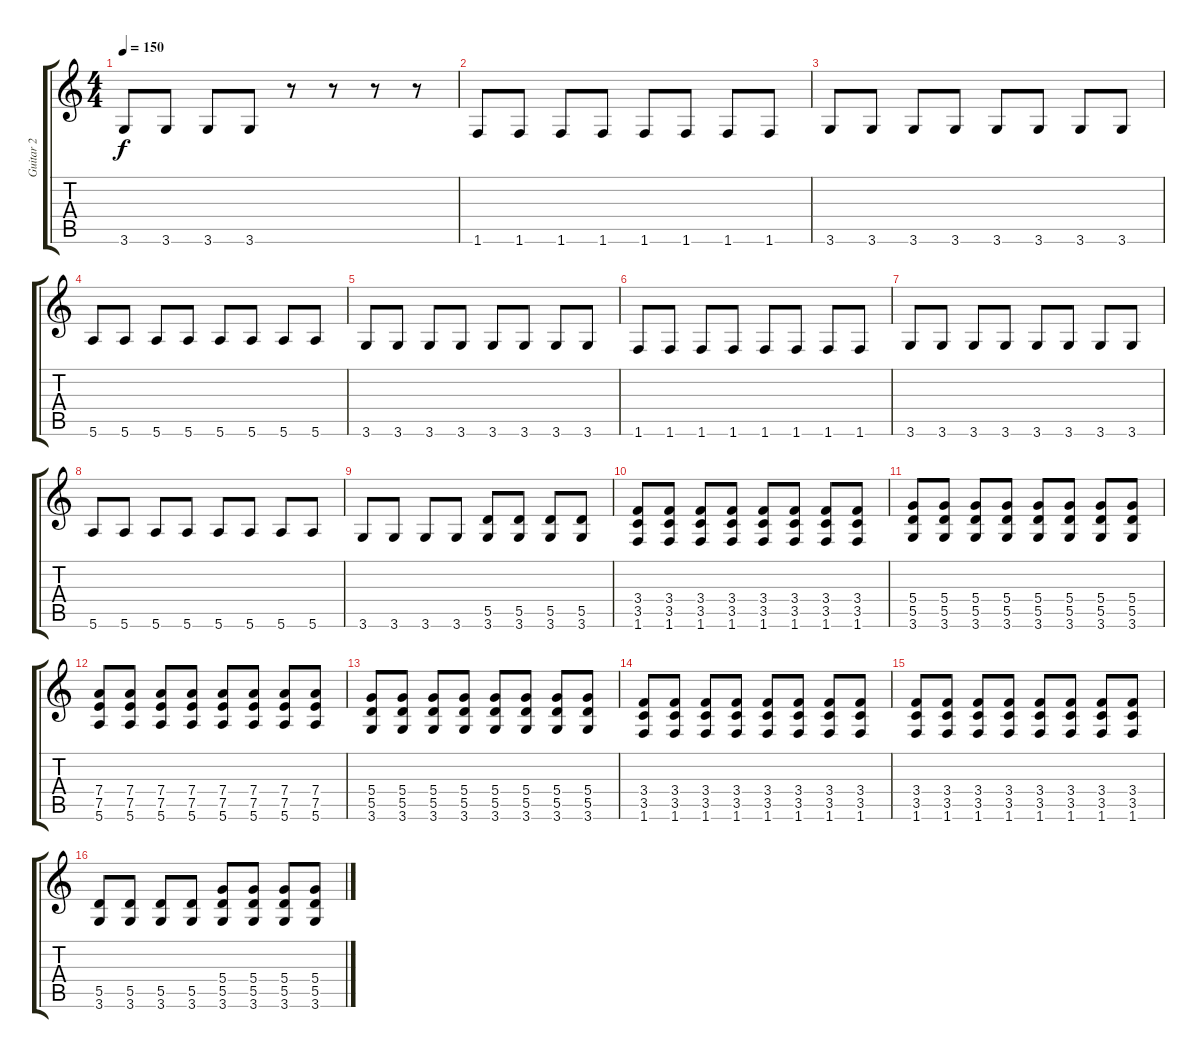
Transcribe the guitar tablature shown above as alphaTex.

\track ("Guitar 2" "Guitar 2") {instrument overdrivenguitar}
\staff {score tabs}
\tuning (E4 B3 G3 D3 A2 E2) {hide}
\ts (4 4)
\tempo 150
\clef g2
\ks c
3.6.8{dy f} 3.6.8 3.6.8 3.6.8 r.8 r.8 r.8 r.8 |
1.6.8 1.6.8 1.6.8 1.6.8 1.6.8 1.6.8 1.6.8 1.6.8 |
3.6.8 3.6.8 3.6.8 3.6.8 3.6.8 3.6.8 3.6.8 3.6.8 |
5.6.8 5.6.8 5.6.8 5.6.8 5.6.8 5.6.8 5.6.8 5.6.8 |
3.6.8 3.6.8 3.6.8 3.6.8 3.6.8 3.6.8 3.6.8 3.6.8 |
1.6.8 1.6.8 1.6.8 1.6.8 1.6.8 1.6.8 1.6.8 1.6.8 |
3.6.8 3.6.8 3.6.8 3.6.8 3.6.8 3.6.8 3.6.8 3.6.8 |
5.6.8 5.6.8 5.6.8 5.6.8 5.6.8 5.6.8 5.6.8 5.6.8 |
3.6.8 3.6.8 3.6.8 3.6.8 (5.5 3.6).8 (5.5 3.6).8 (5.5 3.6).8 (5.5 3.6).8 |
(3.4 3.5 1.6).8 (3.4 3.5 1.6).8 (3.4 3.5 1.6).8 (3.4 3.5 1.6).8 (3.4 3.5 1.6).8 (3.4 3.5 1.6).8 (3.4 3.5 1.6).8 (3.4 3.5 1.6).8 |
(5.4 5.5 3.6).8 (5.4 5.5 3.6).8 (5.4 5.5 3.6).8 (5.4 5.5 3.6).8 (5.4 5.5 3.6).8 (5.4 5.5 3.6).8 (5.4 5.5 3.6).8 (5.4 5.5 3.6).8 |
(7.4 7.5 5.6).8 (7.4 7.5 5.6).8 (7.4 7.5 5.6).8 (7.4 7.5 5.6).8 (7.4 7.5 5.6).8 (7.4 7.5 5.6).8 (7.4 7.5 5.6).8 (7.4 7.5 5.6).8 |
(5.4 5.5 3.6).8 (5.4 5.5 3.6).8 (5.4 5.5 3.6).8 (5.4 5.5 3.6).8 (5.4 5.5 3.6).8 (5.4 5.5 3.6).8 (5.4 5.5 3.6).8 (5.4 5.5 3.6).8 |
(3.4 3.5 1.6).8 (3.4 3.5 1.6).8 (3.4 3.5 1.6).8 (3.4 3.5 1.6).8 (3.4 3.5 1.6).8 (3.4 3.5 1.6).8 (3.4 3.5 1.6).8 (3.4 3.5 1.6).8 |
(3.4 3.5 1.6).8 (3.4 3.5 1.6).8 (3.4 3.5 1.6).8 (3.4 3.5 1.6).8 (3.4 3.5 1.6).8 (3.4 3.5 1.6).8 (3.4 3.5 1.6).8 (3.4 3.5 1.6).8 |
(5.5 3.6).8 (5.5 3.6).8 (5.5 3.6).8 (5.5 3.6).8 (5.4 5.5 3.6).8 (5.4 5.5 3.6).8 (5.4 5.5 3.6).8 (5.4 5.5 3.6).8
